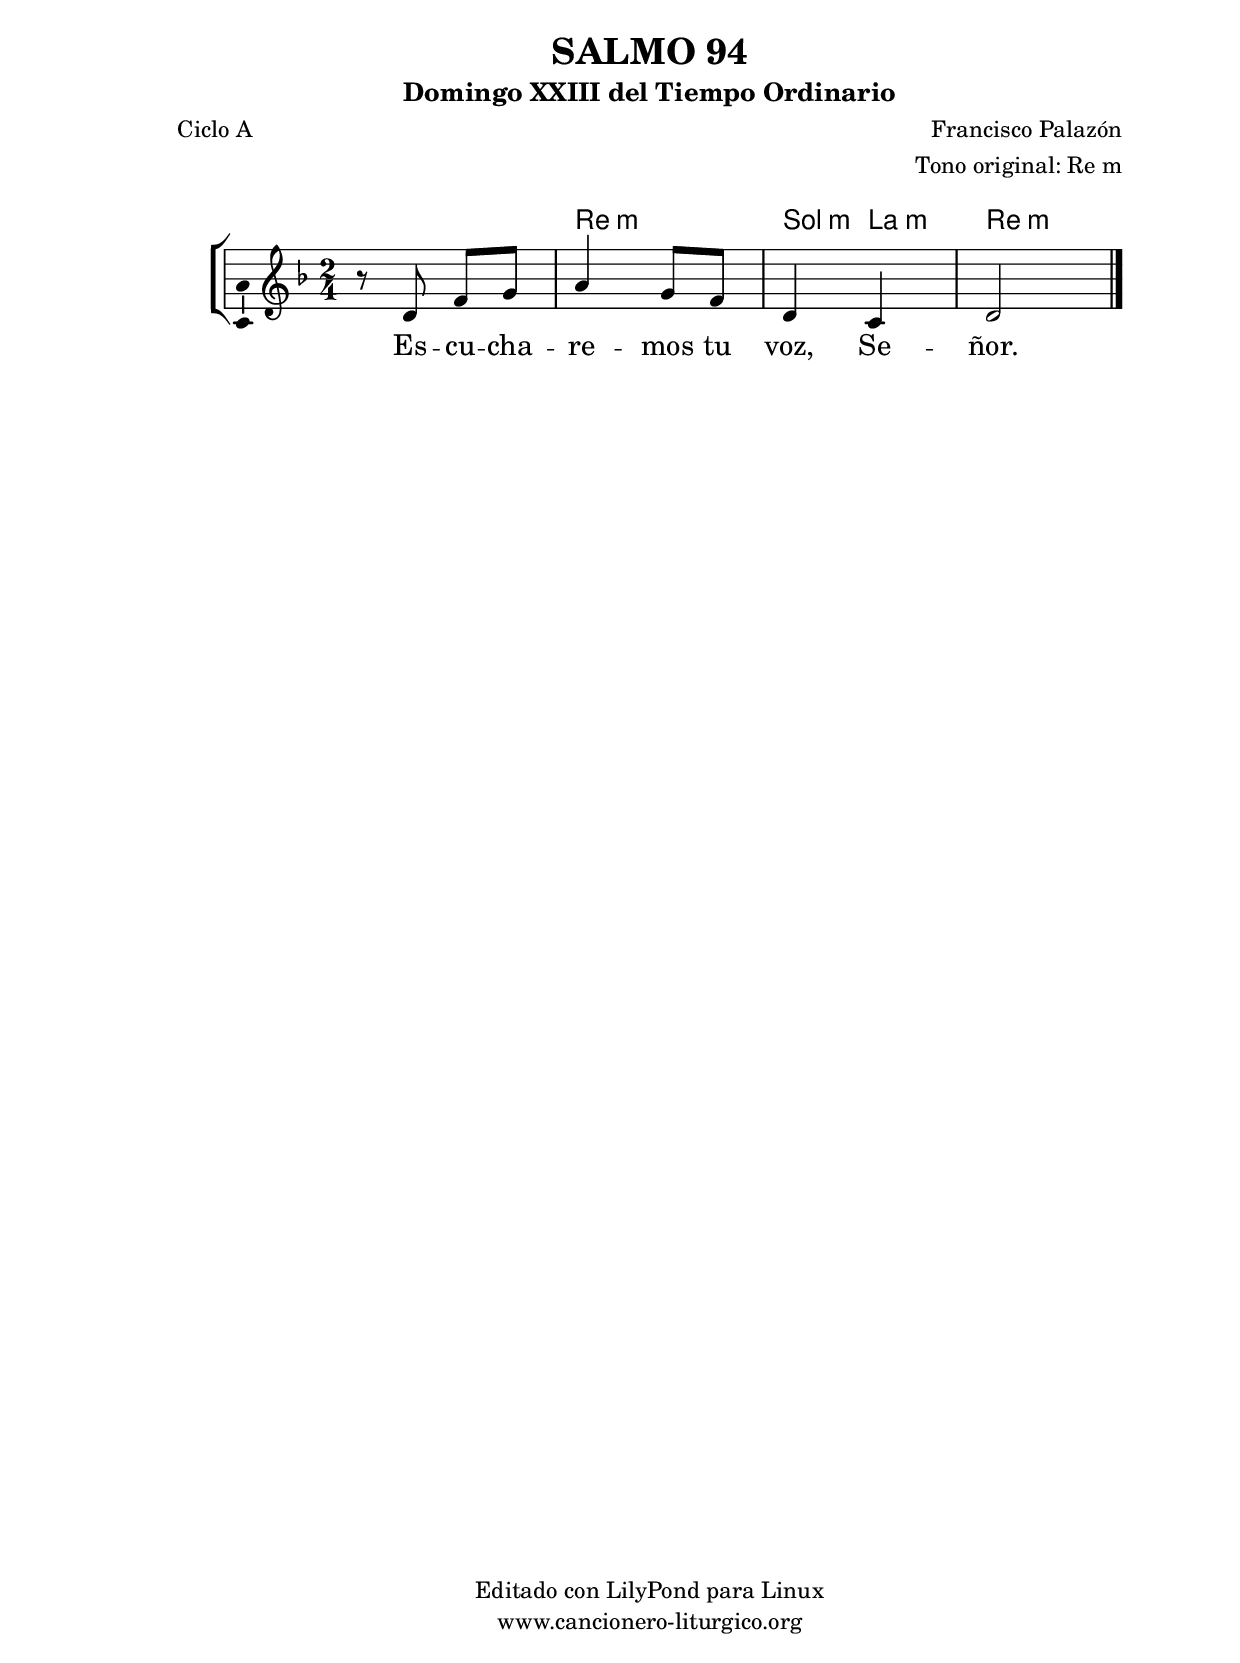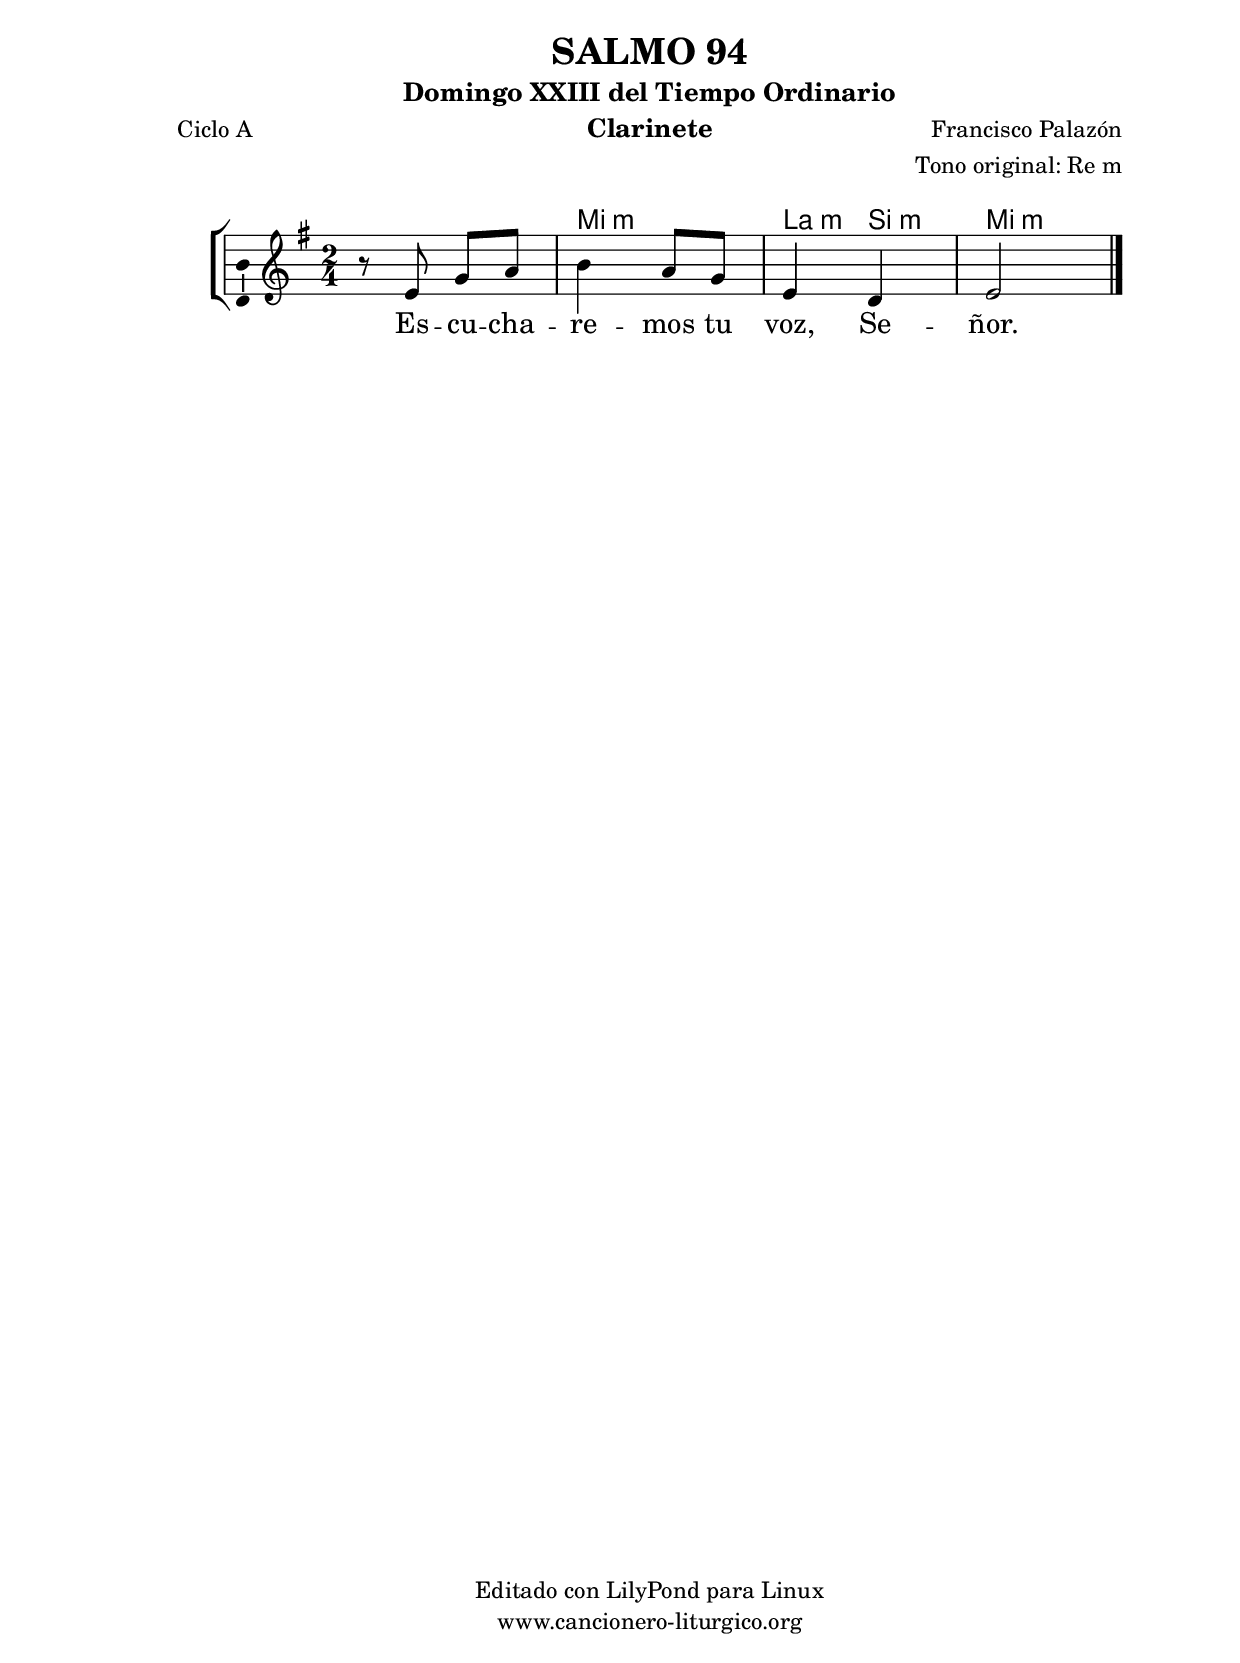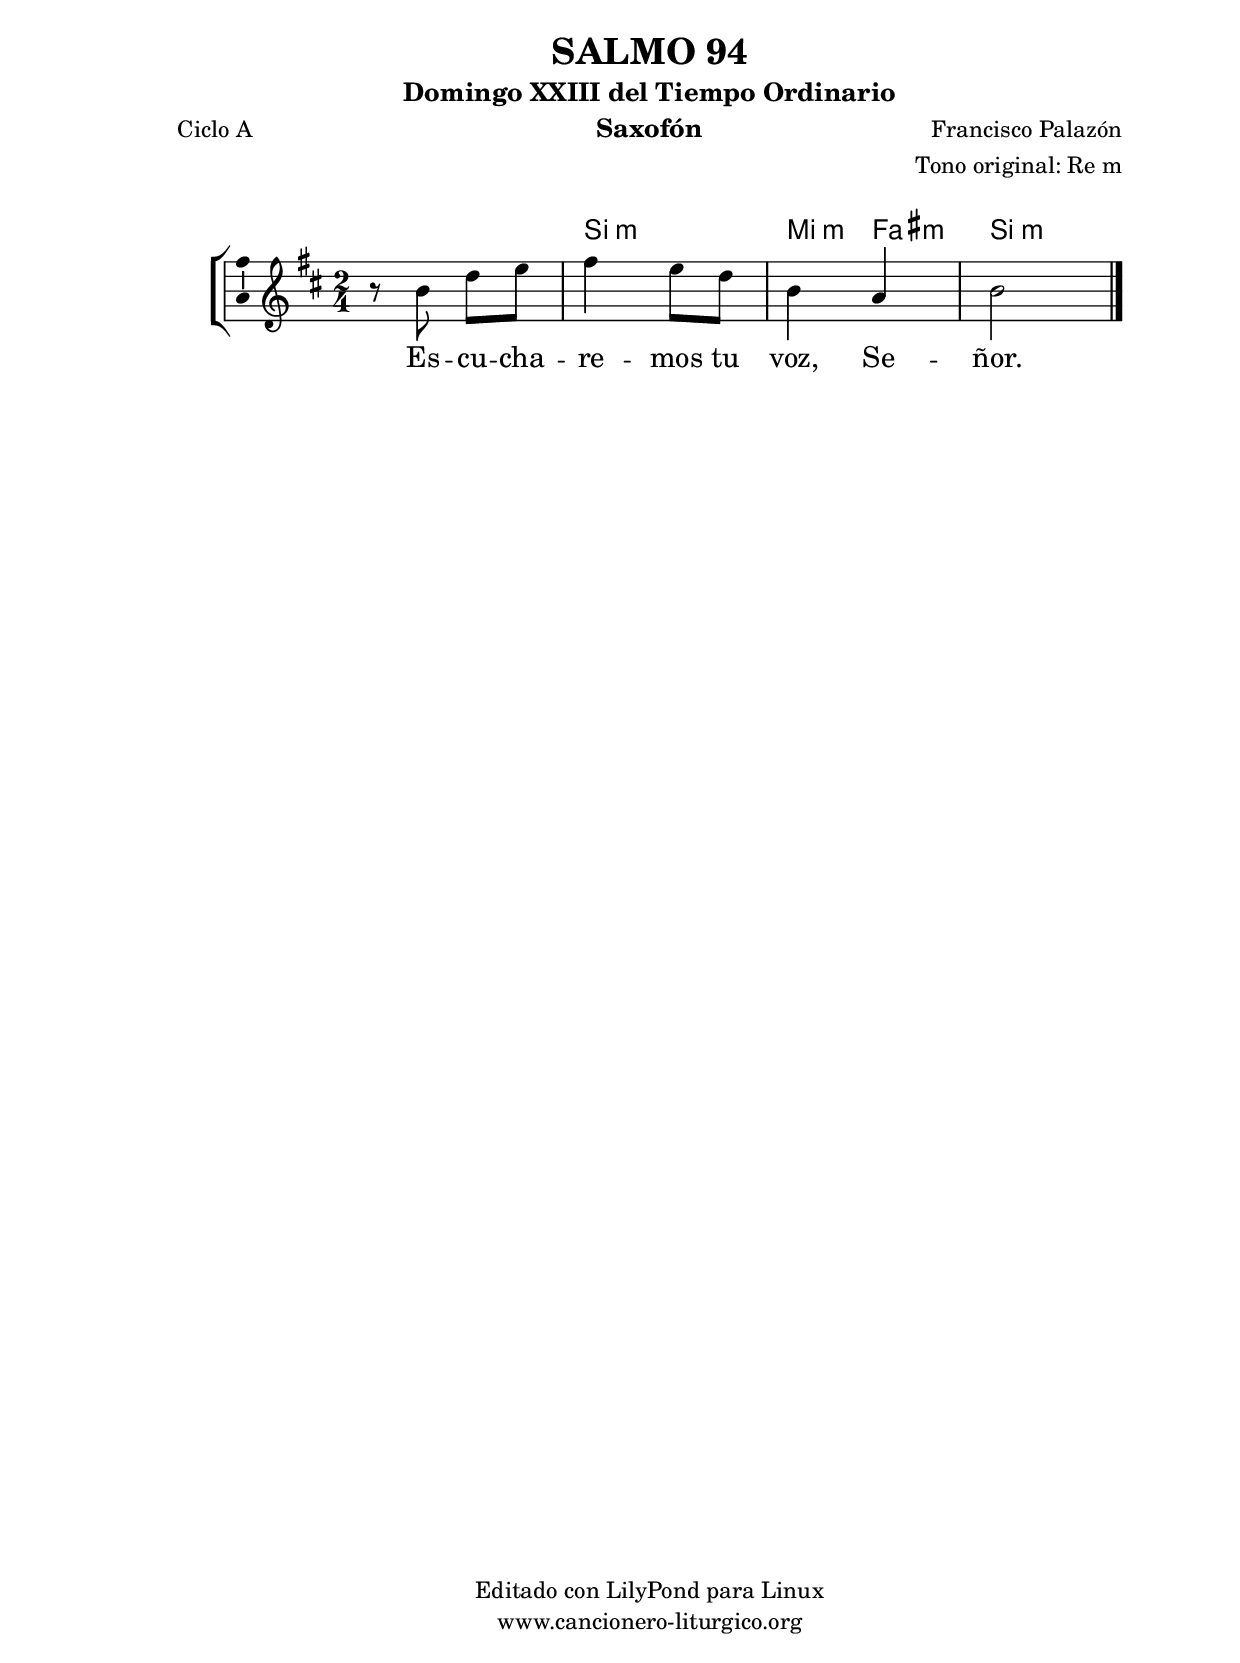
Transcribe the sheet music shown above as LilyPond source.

%
%para convertir .midi en .wav:
%timidity filename.midi -Ow -o finename.wav
%
%
%Para convertir de .wav a .mp3:
%lame -h -m j filename.wav
%
%
%para escuchar el midi:
%timidity nombrefichero.midi
%


%versión de lilypond para la que se ha escrito esta partitura:
\version "2.16.0"

	%Tamaño papel
	#(set-default-paper-size "a4")
	%Tamaño partitura
	#(set-global-staff-size 20)
	%No responde al pulsar sobre una nota
	#(ly:set-option 'point-and-click #f)

%parámetros del encabezamiento:
\header {
	title = "SALMO 94"
	subtitle = "Domingo XXIII del Tiempo Ordinario"
	composer = "Francisco Palazón"
	poet = "Ciclo A"
	meter = ""
	arranger = "Tono original: Re m"
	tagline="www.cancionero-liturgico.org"
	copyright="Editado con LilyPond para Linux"
	tiempo = "Ordinario"
	usos = "Salmo"
	letra = "Escucharemos tu voz, Señor."
	}

%parámetros asociados al papel:
\paper  {
	oddHeaderMarkup = \markup {\fill-line { \on-the-fly #not-first-page \fromproperty #'header:title \on-the-fly #not-first-page \fromproperty #'header:composer }}
	evenHeaderMarkup = \markup {\fill-line { \fromproperty #'header:composer \fromproperty #'header:title }}
	#(set-paper-size "a4")
	print-page-number = ##f
	first-page-number = 1
	print-first-page-number = ##f
%	head-separation = 3.0 \cm
	top-margin = 2.0 \cm
	bottom-margin = 0.5\cm
%%%	bottom-margin = -1.0\cm
	left-margin = 3.0 \cm
	line-width = 16.0 \cm 
	indent = 8\mm
	interscoreline = 2.\mm
	between-system-space = 15\mm
%	para que las partituras no llenen la hoja:
	ragged-bottom = ##t
%	idem para la última hoja:
	ragged-last-bottom = ##f
%	para que las partituras llenen el ancho del papel:
	ragged-last = ##f
	after-title-space = 2.5 \cm
%page-count=1
%system-count=8

	%Flexible Vertical Spacing
%	markup-markup-spacing =
%	#'((basic-distance . 15) (minimum-distance . 15) (padding . 3))
	markup-system-spacing =
	#'((basic-distance . 15) (minimum-distance . 15) (padding . 3))
	system-system-spacing =
	#'((basic-distance . 15) (minimum-distance . 15) (padding . 3))
	score-system-spacing =
	#'((basic-distance . 15) (minimum-distance . 15) (padding . 5))
%	top-system-spacing = % header
%	#'((basic-distance . 8) (minimum-distance . 0) (padding . 3))
%	top-markup-spacing =
%	#'((basic-distance . 20) (minimum-distance . 20) (padding . 3))
	last-bottom-spacing = % footer
	#'((basic-distance . 5) (minimum-distance . 5) (padding . 3))
%	score-markup-spacing =
%	#'((basic-distance . 16) (minimum-distance . 13) (padding . 3))

	}


%parámetros que afectan a toda la partitura:
global =  {
	%clave de sol (G):
	\clef G
	%armadura:
%	\transpose e f
	\key d \minor
	\tempo 4=100
	\set Score.tempoHideNote = ##t
	}


acordes = {
	\italianChords
	\chordmode {
%	\transpose e f
{

s2
d2:m
g4:m a:m
d2:m


	}
	}
}

melodia = 
%	\transpose e f
{
	\relative c'{

\time 2/4

r8 d8 f g
a4 g8 f
d4 c
d2

	\bar "|."
	}
	}


texto = \lyricmode {
Es -- cu -- cha -- re -- mos tu voz, Se -- ñor.
	}


acordesStaff = \context ChordNames = acordesStaff <<
	\set chordChanges = ##t
	\acordes
	>>


vozStaff = \context Voice = vozStaff
\with {\consists "Ambitus_engraver"}
<<
%	\set Staff.instrumentName = ""
%	\set Staff.shortInstrumentName = ""
%	\set Staff.midiInstrument = #"clarinet"
%	\set Staff.midiInstrument = #"cello"
%	\set Staff.midiInstrument = #"flute"
	\set Staff.midiInstrument = #"electric guitar (jazz)"
%	\set Staff.midiInstrument = #"english horn"
%	\set Staff.midiInstrument = #"violin"
%	\set Staff.midiInstrument = #"glockenspiel"
	\set Staff.midiMinimumVolume = #0.7
	\set Staff.midiMaximumVolume = #0.9
	\global
	\melodia
	>>


textoStaff = \context Lyrics = textoStaff <<
	\lyricsto vozStaff \texto
	>>

\book {
	\score {
		\context ChoirStaff {
			\override StaffGroup.SystemStartBracket #'collapse-height = #1
			\override Score.SystemStartBar #'collapse-height = #1
			<<
			\acordesStaff
			\vozStaff
			\textoStaff
			>>
			}
		\layout {
	    		\context {
				\Lyrics
				\override LyricText #'font-size = #2
				}
	   		 \context {
				\Score
				%fontSize = #3
				\override StaffSymbol #'staff-space = #(magstep +3)
				%\override Beam #'thickness = #0.55
				%\override SpacingSpanner #'spacing-increment = #1.0
				%\override Slur #'height-limit = #1.5
				}
			}
		}
	\score {
		\unfoldRepeats
		\context ChoirStaff {
			<<
			\acordesStaff
			\vozStaff
			>>
			}
		\midi {
	  		\context {
	  			\Score
				tempoWholesPerMinute = #(ly:make-moment 70 4)
				}
			}
		}
	}

%Partitura para clarinete
#(define output-suffix "C")
\book {
	\header{
		instrument = "Clarinete"
		}
	\score {
		\context ChoirStaff {
			\override StaffGroup.SystemStartBracket #'collapse-height = #1
			\override Score.SystemStartBar #'collapse-height = #1
\transpose c d
			<<
			\acordesStaff
			\vozStaff
			\textoStaff
			>>
			}
		\layout {
	    		\context {
				\Lyrics
				\override LyricText #'font-size = #2
				}
	   		 \context {
				\Score
				%fontSize = #3
				\override StaffSymbol #'staff-space = #(magstep +3)
				%\override Beam #'thickness = #0.55
				%\override SpacingSpanner #'spacing-increment = #1.0
				%\override Slur #'height-limit = #1.5
				}
			}
		}
	}

%Partitura para saxofón
#(define output-suffix "S")
\book {
	\header{
		instrument = "Saxofón"
		}
	\score {
		\context ChoirStaff {
			\override StaffGroup.SystemStartBracket #'collapse-height = #1
			\override Score.SystemStartBar #'collapse-height = #1
\transpose c a
			<<
			\acordesStaff
			\vozStaff
			\textoStaff
			>>
			}
		\layout {
	    		\context {
				\Lyrics
				\override LyricText #'font-size = #2
				}
	   		 \context {
				\Score
				%fontSize = #3
				\override StaffSymbol #'staff-space = #(magstep +3)
				%\override Beam #'thickness = #0.55
				%\override SpacingSpanner #'spacing-increment = #1.0
				%\override Slur #'height-limit = #1.5
				}
			}
		}
	}

